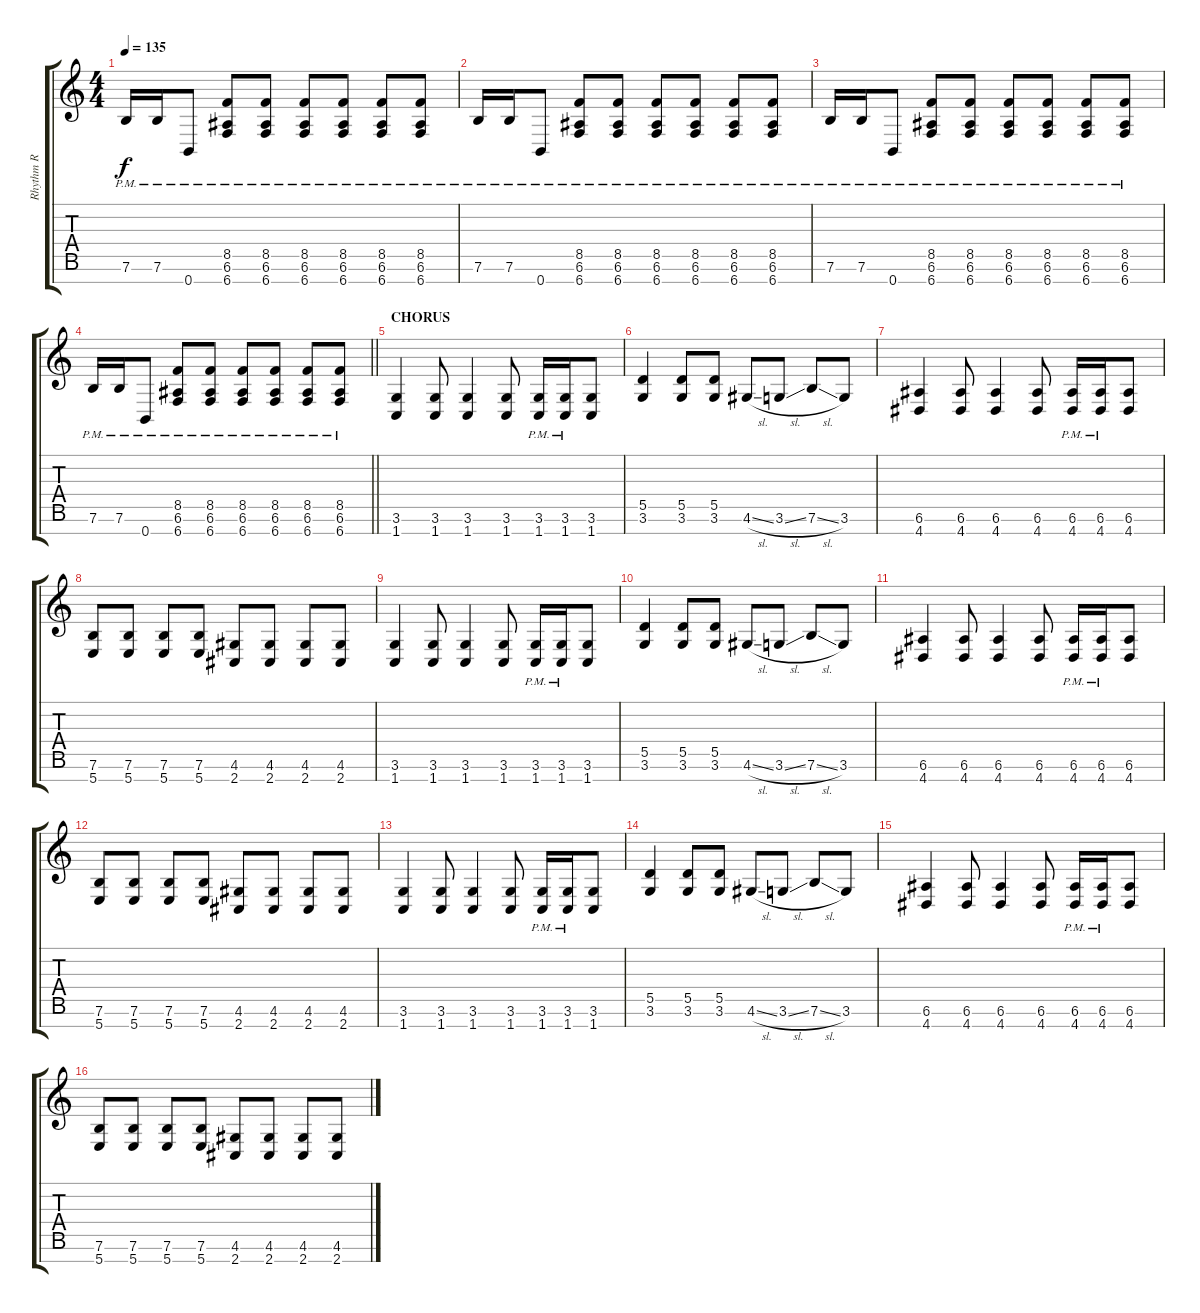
\track ("Rhythm R" "Rhythm R") {instrument overdrivenguitar}
\staff {score tabs}
\tuning (E4 B3 G3 D3 A2 E2 B1) {hide}
\ts (4 4)
\tempo 135
\clef g2
\ks c
7.6{pm}.16{dy f} 7.6{pm}.16 0.7{pm}.8 (8.5{pm} 6.6{pm} 6.7{pm}).8 (8.5{pm} 6.6{pm} 6.7{pm}).8 (8.5{pm} 6.6{pm} 6.7{pm}).8 (8.5{pm} 6.6{pm} 6.7{pm}).8 (8.5{pm} 6.6{pm} 6.7{pm}).8 (8.5{pm} 6.6{pm} 6.7{pm}).8 |
7.6{pm}.16 7.6{pm}.16 0.7{pm}.8 (8.5{pm} 6.6{pm} 6.7{pm}).8 (8.5{pm} 6.6{pm} 6.7{pm}).8 (8.5{pm} 6.6{pm} 6.7{pm}).8 (8.5{pm} 6.6{pm} 6.7{pm}).8 (8.5{pm} 6.6{pm} 6.7{pm}).8 (8.5{pm} 6.6{pm} 6.7{pm}).8 |
7.6{pm}.16 7.6{pm}.16 0.7{pm}.8 (8.5{pm} 6.6{pm} 6.7{pm}).8 (8.5{pm} 6.6{pm} 6.7{pm}).8 (8.5{pm} 6.6{pm} 6.7{pm}).8 (8.5{pm} 6.6{pm} 6.7{pm}).8 (8.5{pm} 6.6{pm} 6.7{pm}).8 (8.5{pm} 6.6{pm} 6.7{pm}).8 |
\barLineRight lightlight
7.6{pm}.16 7.6{pm}.16 0.7{pm}.8 (8.5{pm} 6.6{pm} 6.7{pm}).8 (8.5{pm} 6.6{pm} 6.7{pm}).8 (8.5{pm} 6.6{pm} 6.7{pm}).8 (8.5{pm} 6.6{pm} 6.7{pm}).8 (8.5{pm} 6.6{pm} 6.7{pm}).8 (8.5{pm} 6.6{pm} 6.7{pm}).8 |
\section ("" "CHORUS")
(3.6 1.7).4 (3.6 1.7).8 (3.6 1.7).4 (3.6 1.7).8 (3.6{pm} 1.7{pm}).16 (3.6{pm} 1.7{pm}).16 (3.6 1.7).8 |
(5.5 3.6).4 (5.5 3.6).8 (5.5 3.6).8 4.6{sl}.8 3.6{sl}.8 7.6{sl}.8 3.6.8 |
(6.6 4.7).4 (6.6 4.7).8 (6.6 4.7).4 (6.6 4.7).8 (6.6{pm} 4.7{pm}).16 (6.6{pm} 4.7{pm}).16 (6.6 4.7).8 |
(7.6 5.7).8 (7.6 5.7).8 (7.6 5.7).8 (7.6 5.7).8 (4.6 2.7).8 (4.6 2.7).8 (4.6 2.7).8 (4.6 2.7).8 |
(3.6 1.7).4 (3.6 1.7).8 (3.6 1.7).4 (3.6 1.7).8 (3.6{pm} 1.7{pm}).16 (3.6{pm} 1.7{pm}).16 (3.6 1.7).8 |
(5.5 3.6).4 (5.5 3.6).8 (5.5 3.6).8 4.6{sl}.8 3.6{sl}.8 7.6{sl}.8 3.6.8 |
(6.6 4.7).4 (6.6 4.7).8 (6.6 4.7).4 (6.6 4.7).8 (6.6{pm} 4.7{pm}).16 (6.6{pm} 4.7{pm}).16 (6.6 4.7).8 |
(7.6 5.7).8 (7.6 5.7).8 (7.6 5.7).8 (7.6 5.7).8 (4.6 2.7).8 (4.6 2.7).8 (4.6 2.7).8 (4.6 2.7).8 |
(3.6 1.7).4 (3.6 1.7).8 (3.6 1.7).4 (3.6 1.7).8 (3.6{pm} 1.7{pm}).16 (3.6{pm} 1.7{pm}).16 (3.6 1.7).8 |
(5.5 3.6).4 (5.5 3.6).8 (5.5 3.6).8 4.6{sl}.8 3.6{sl}.8 7.6{sl}.8 3.6.8 |
(6.6 4.7).4 (6.6 4.7).8 (6.6 4.7).4 (6.6 4.7).8 (6.6{pm} 4.7{pm}).16 (6.6{pm} 4.7{pm}).16 (6.6 4.7).8 |
(7.6 5.7).8 (7.6 5.7).8 (7.6 5.7).8 (7.6 5.7).8 (4.6 2.7).8 (4.6 2.7).8 (4.6 2.7).8 (4.6 2.7).8
